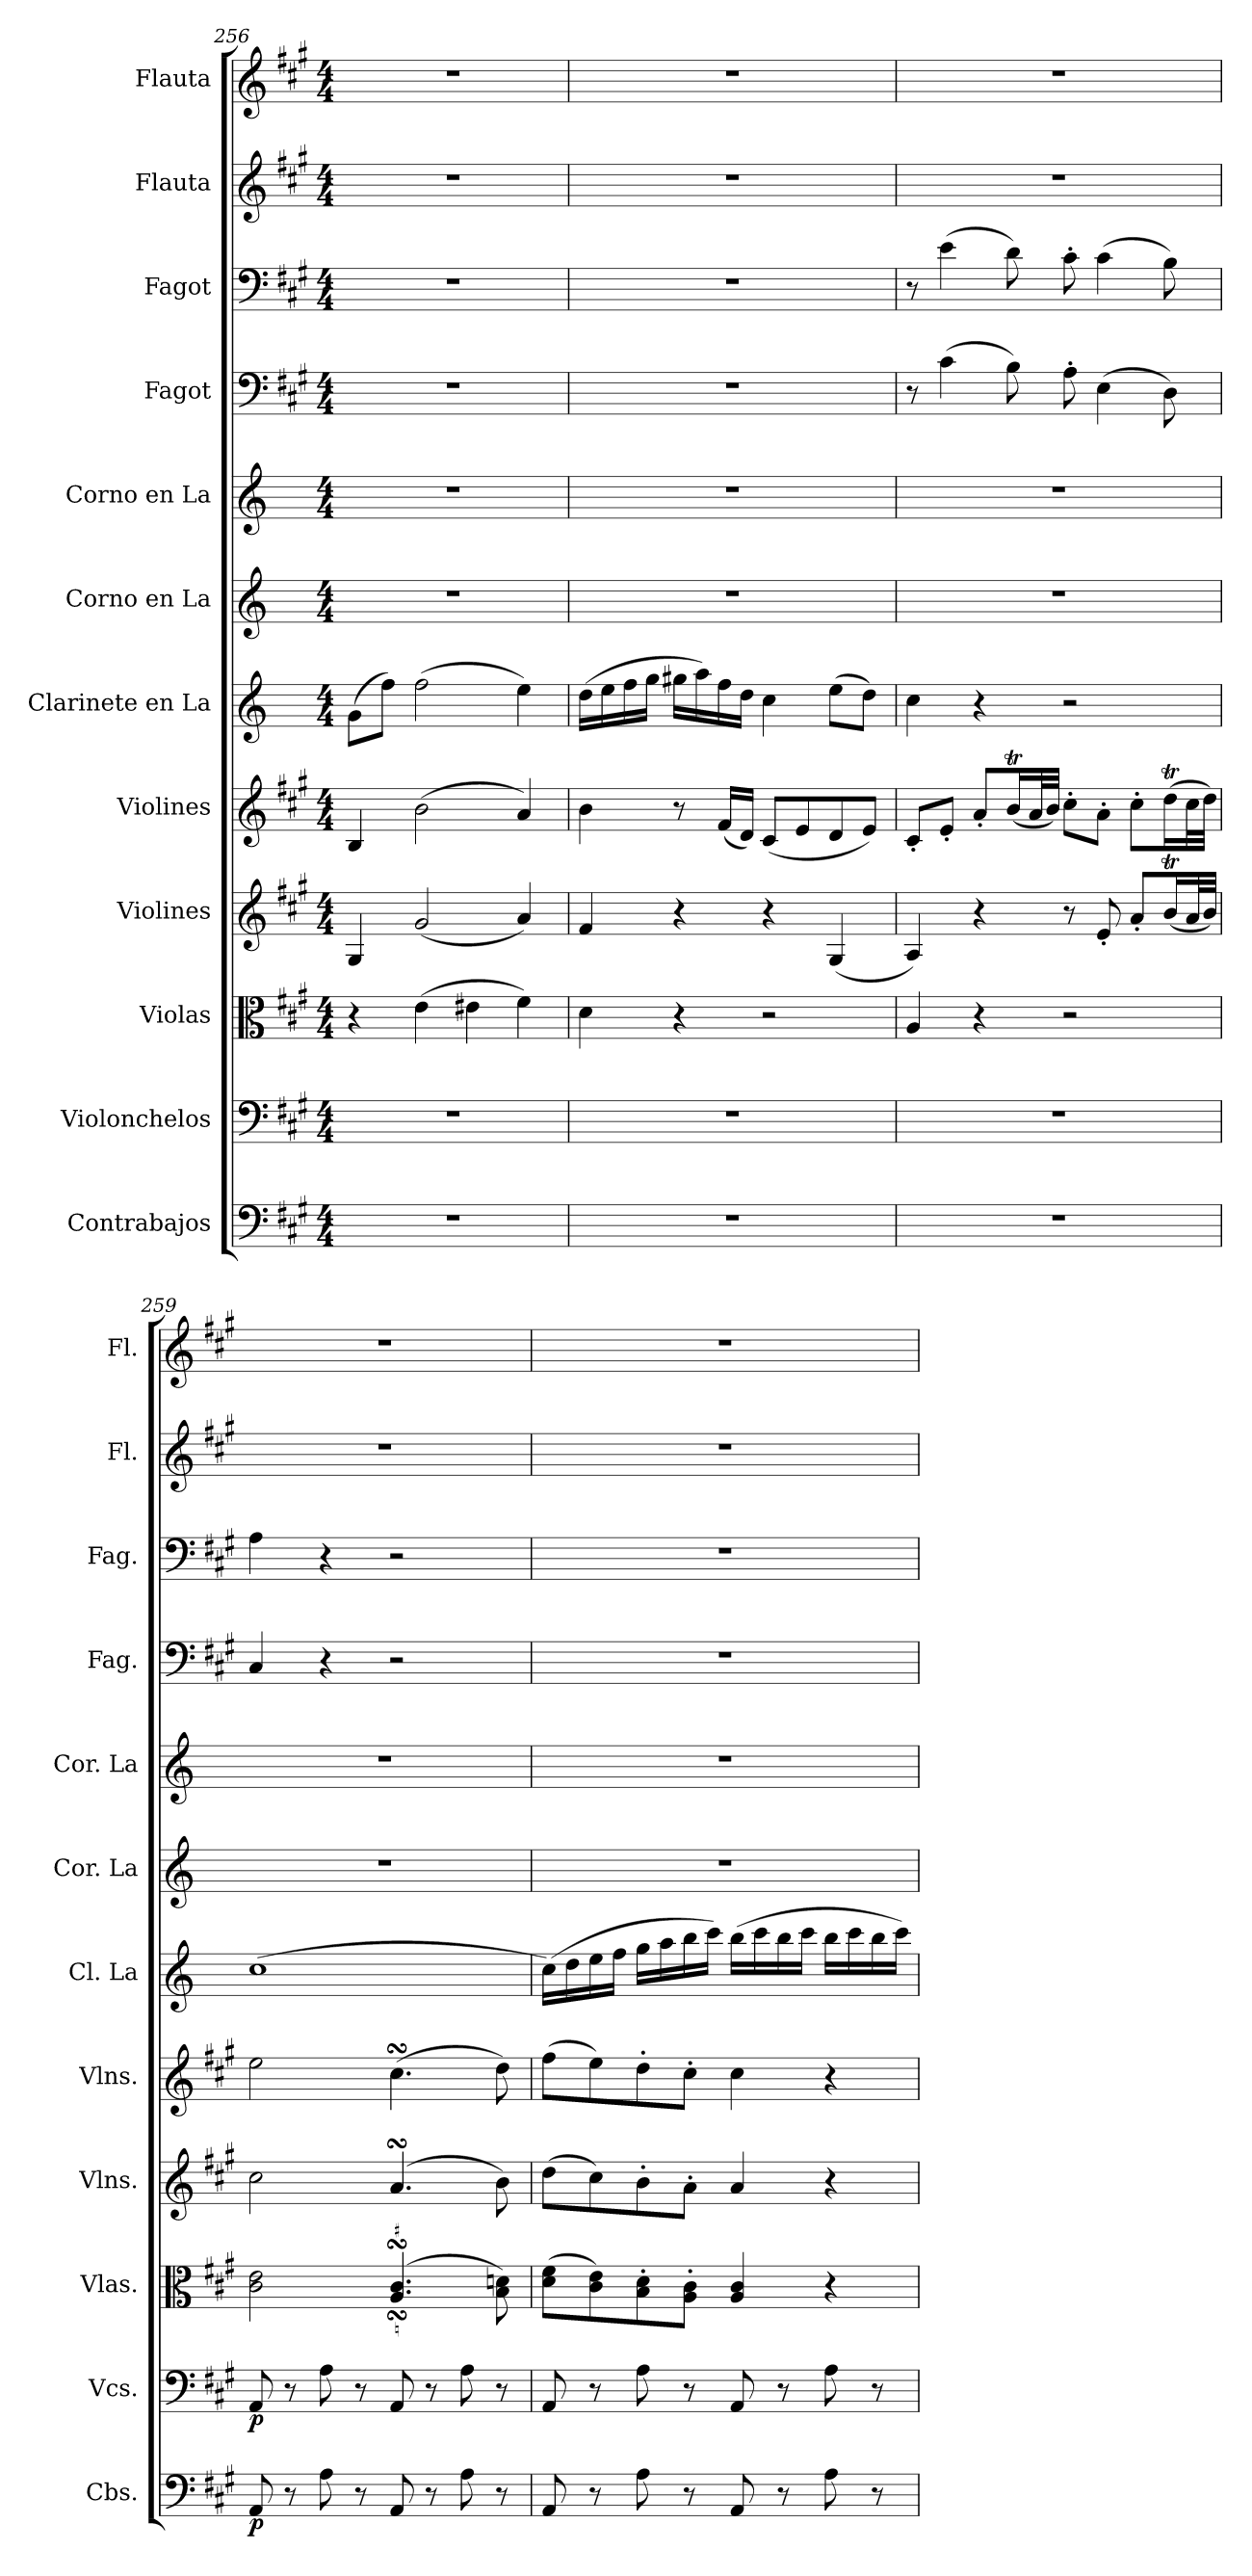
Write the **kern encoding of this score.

**kern	**dynam	**kern	**dynam	**kern	**kern	**kern	**kern	**kern	**kern	**kern	**kern	**kern	**kern
*part12	*part12	*part11	*part11	*part10	*part9	*part8	*part7	*part6	*part5	*part4	*part3	*part2	*part1
*staff12	*staff12	*staff11	*staff11	*staff10	*staff9	*staff8	*staff7	*staff6	*staff5	*staff4	*staff3	*staff2	*staff1
*I"Contrabajos	*	*I"Violonchelos	*	*I"Violas	*I"Violines	*I"Violines	*I"Clarinete en La	*I"Corno en La	*I"Corno en La	*I"Fagot	*I"Fagot	*I"Flauta	*I"Flauta
*I'Cbs.	*	*I'Vcs.	*	*I'Vlas.	*I'Vlns.	*I'Vlns.	*I'Cl. La	*I'Cor. La	*I'Cor. La	*I'Fag.	*I'Fag.	*I'Fl.	*I'Fl.
*clefF4	*	*clefF4	*	*clefC3	*clefG2	*clefG2	*clefG2	*clefG2	*clefG2	*clefF4	*clefF4	*clefG2	*clefG2
*ITrd7c12	*	*	*	*	*	*	*ITrd2c3	*ITrd2c3	*ITrd2c3	*	*	*	*
*k[f#c#g#]	*	*k[f#c#g#]	*	*k[f#c#g#]	*k[f#c#g#]	*k[f#c#g#]	*k[f#c#g#]	*k[f#c#g#]	*k[f#c#g#]	*k[f#c#g#]	*k[f#c#g#]	*k[f#c#g#]	*k[f#c#g#]
*M4/4	*	*M4/4	*	*M4/4	*M4/4	*M4/4	*M4/4	*M4/4	*M4/4	*M4/4	*M4/4	*M4/4	*M4/4
=256	=256	=256	=256	=256	=256	=256	=256	=256	=256	=256	=256	=256	=256
1r	.	1r	.	4r	4G#/	4B/	(>8e\L	1r	1r	1r	1r	1r	1r
.	.	.	.	.	.	.	8dd\J)	.	.	.	.	.	.
.	.	.	.	(>4e\	(<2g#/	(>2b\	(>2dd\	.	.	.	.	.	.
.	.	.	.	4e#X\	.	.	.	.	.	.	.	.	.
.	.	.	.	4f#\)	4a/)	4a/)	4cc#\)	.	.	.	.	.	.
=257	=257	=257	=257	=257	=257	=257	=257	=257	=257	=257	=257	=257	=257
1r	.	1r	.	4d\	4f#/	4b\	(>16b\LL	1r	1r	1r	1r	1r	1r
.	.	.	.	.	.	.	16cc#\	.	.	.	.	.	.
.	.	.	.	.	.	.	16dd\	.	.	.	.	.	.
.	.	.	.	.	.	.	16ee\JJ	.	.	.	.	.	.
.	.	.	.	4r	4r	8r	16ee#X\LL	.	.	.	.	.	.
.	.	.	.	.	.	.	16ff#\)	.	.	.	.	.	.
.	.	.	.	.	.	(<16f#/LL	16dd\	.	.	.	.	.	.
.	.	.	.	.	.	16d/JJ)	16b\JJ	.	.	.	.	.	.
.	.	.	.	2r	4r	(<8c#/L	4a\	.	.	.	.	.	.
.	.	.	.	.	.	8e/	.	.	.	.	.	.	.
.	.	.	.	.	(<4G#/	8d/	(>8cc#\L	.	.	.	.	.	.
.	.	.	.	.	.	8e/J)	8b\J)	.	.	.	.	.	.
!!LO:LB:g=z
=258	=258	=258	=258	=258	=258	=258	=258	=258	=258	=258	=258	=258	=258
1r	.	1r	.	4A/	4A/)	8c#'/L	4a\	1r	1r	8r	8r	1r	1r
.	.	.	.	.	.	8e'/J	.	.	.	(>4c#\	(>4e\	.	.
.	.	.	.	4r	4r	8a'/L	4r	.	.	.	.	.	.
.	.	.	.	.	.	(<16bT/L	.	.	.	8B\)	8d\)	.	.
.	.	.	.	.	.	32a/L	.	.	.	.	.	.	.
.	.	.	.	.	.	32b/JJJ)	.	.	.	.	.	.	.
.	.	.	.	2r	8r	8cc#'\L	2r	.	.	8A'\	8c#'\	.	.
.	.	.	.	.	8e'/	8a'\J	.	.	.	(>4E\	(>4c#\	.	.
.	.	.	.	.	8a'/L	8cc#'\L	.	.	.	.	.	.	.
.	.	.	.	.	(<16bT/L	(>16ddT\L	.	.	.	8D\)	8B\)	.	.
.	.	.	.	.	32a/L	32cc#\L	.	.	.	.	.	.	.
.	.	.	.	.	32b/JJJ)	32dd\JJJ)	.	.	.	.	.	.	.
=259	=259	=259	=259	=259	=259	=259	=259	=259	=259	=259	=259	=259	=259
!	!LO:DY:b	!	!LO:DY:b	!	!	!	!	!	!	!	!	!	!
8AAA/	p	8AA/	p	2c#\ 2e\	2cc#\	2ee\	(>1a	1r	1r	4C#/	4A\	1r	1r
8r	.	8r	.	.	.	.	.	.	.	.	.	.	.
8AA\	.	8A\	.	.	.	.	.	.	.	4r	4r	.	.
8r	.	8r	.	.	.	.	.	.	.	.	.	.	.
8AAA/	.	8AA/	.	(>4.A/sSSS 4.c#/sSSS	(>4.asSSs/	(>4.cc#sSsS\	.	.	.	2r	2r	.	.
8r	.	8r	.	.	.	.	.	.	.	.	.	.	.
8AA\	.	8A\	.	.	.	.	.	.	.	.	.	.	.
8r	.	8r	.	8B\ 8d\)	8b\)	8dd\)	.	.	.	.	.	.	.
=260	=260	=260	=260	=260	=260	=260	=260	=260	=260	=260	=260	=260	=260
8AAA/	.	8AA/	.	(>8d\ 8f#\L	(>8dd\L	(>8ff#\L	(>16a\LL)	1r	1r	1r	1r	1r	1r
.	.	.	.	.	.	.	16b\	.	.	.	.	.	.
8r	.	8r	.	8c#\ 8e\)	8cc#\)	8ee\)	16cc#\	.	.	.	.	.	.
.	.	.	.	.	.	.	16dd\JJ	.	.	.	.	.	.
8AA\	.	8A\	.	8B\' 8d\'	8b'\	8dd'\	16ee\LL	.	.	.	.	.	.
.	.	.	.	.	.	.	16ff#\	.	.	.	.	.	.
8r	.	8r	.	8A\' 8c#\'J	8a'\J	8cc#'\J	16gg#\	.	.	.	.	.	.
.	.	.	.	.	.	.	16aa\JJ)	.	.	.	.	.	.
8AAA/	.	8AA/	.	4A/ 4c#/	4a/	4cc#\	(>16gg#\LL	.	.	.	.	.	.
.	.	.	.	.	.	.	16aa\	.	.	.	.	.	.
8r	.	8r	.	.	.	.	16gg#\	.	.	.	.	.	.
.	.	.	.	.	.	.	16aa\JJ	.	.	.	.	.	.
8AA\	.	8A\	.	4r	4r	4r	16gg#\LL	.	.	.	.	.	.
.	.	.	.	.	.	.	16aa\	.	.	.	.	.	.
8r	.	8r	.	.	.	.	16gg#\	.	.	.	.	.	.
.	.	.	.	.	.	.	16aa\JJ)	.	.	.	.	.	.
=	=	=	=	=	=	=	=	=	=	=	=	=	=
*-	*-	*-	*-	*-	*-	*-	*-	*-	*-	*-	*-	*-	*-
